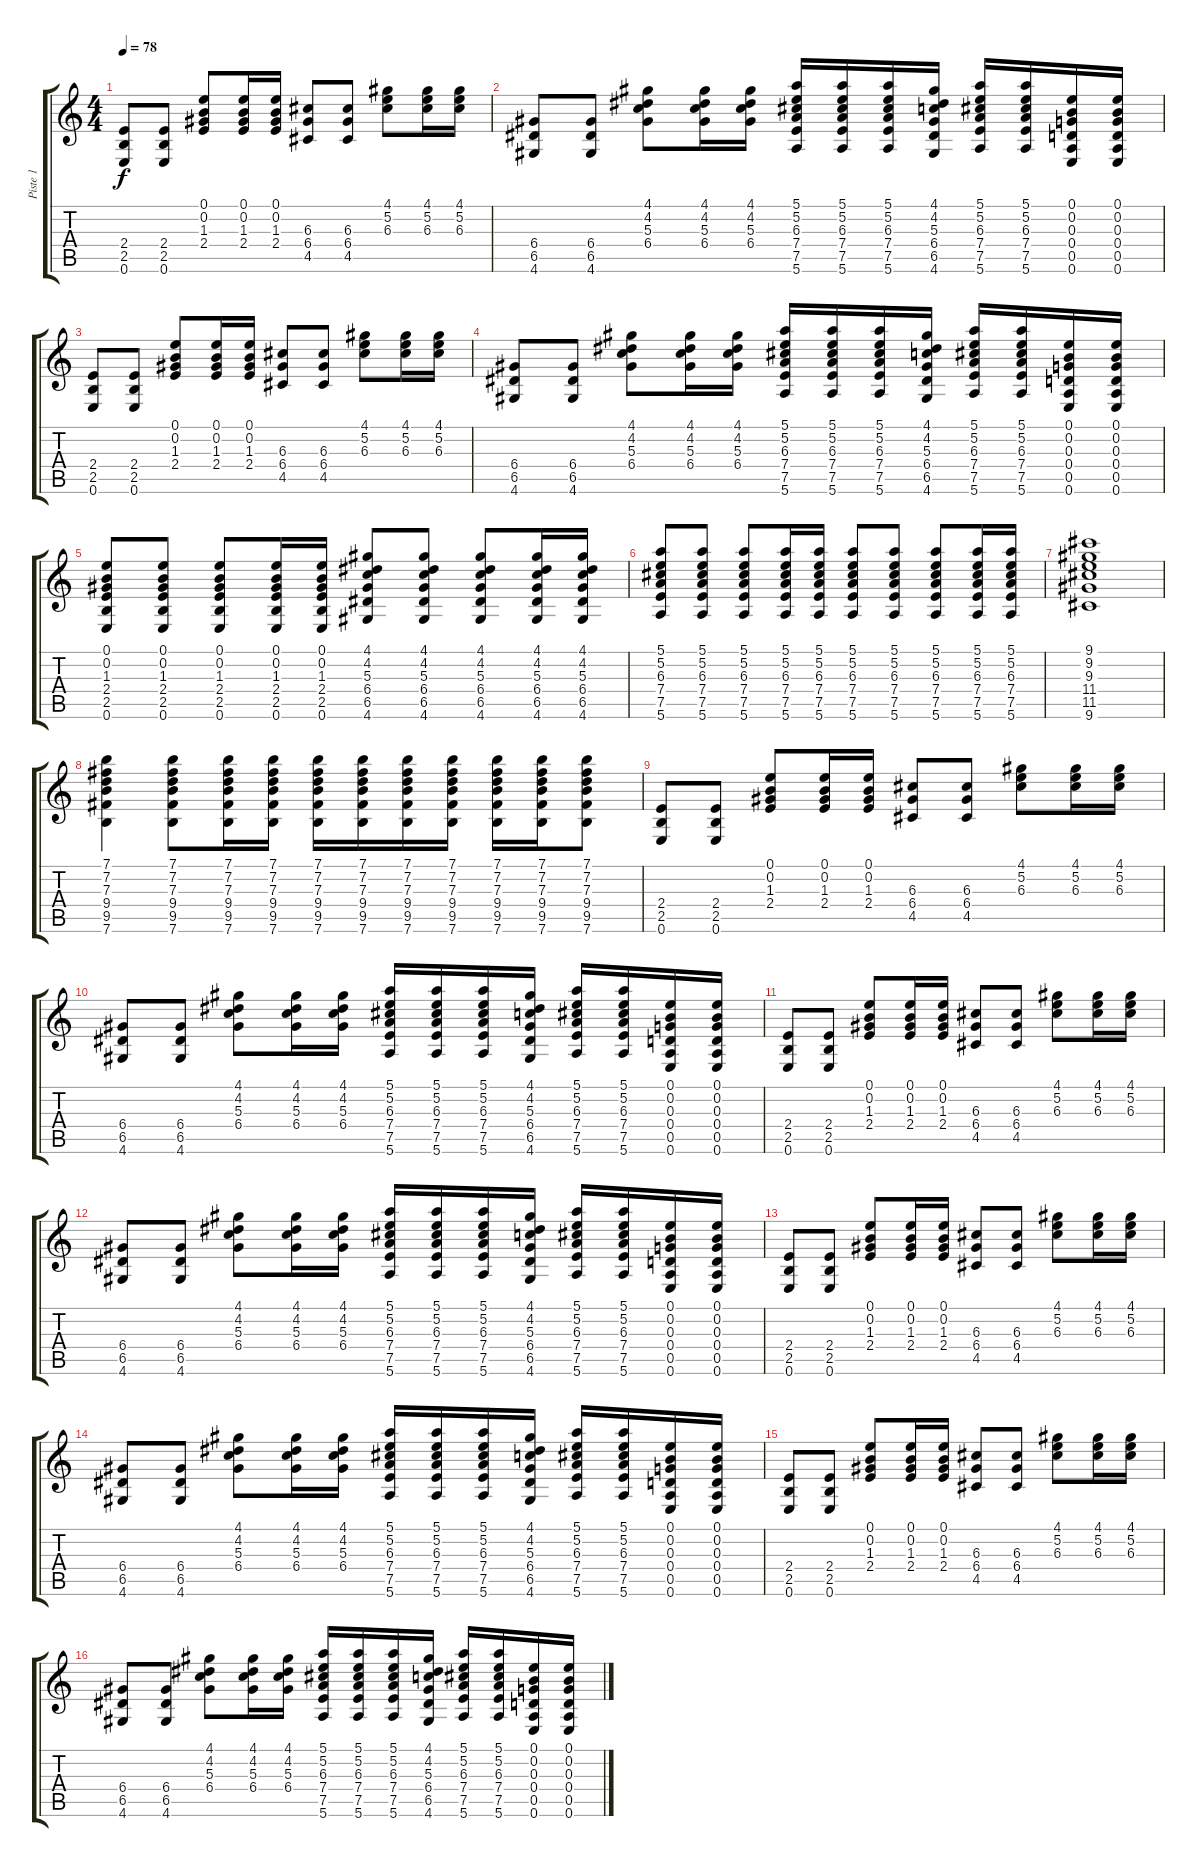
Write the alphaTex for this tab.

\track ("Piste 1" "Piste 1") {instrument electricguitarclean}
\staff {score tabs}
\tuning (E4 B3 G3 D3 A2 E2) {hide}
\ts (4 4)
\tempo 78
\clef g2
\ks c
(2.4 2.5 0.6).8{dy f} (2.4 2.5 0.6).8 (0.1 0.2 1.3 2.4).8 (0.1 0.2 1.3 2.4).16 (0.1 0.2 1.3 2.4).16 (6.3 6.4 4.5).8 (6.3 6.4 4.5).8 (4.1 5.2 6.3).8 (4.1 5.2 6.3).16 (4.1 5.2 6.3).16 |
(6.4 6.5 4.6).8 (6.4 6.5 4.6).8 (4.1 4.2 5.3 6.4).8 (4.1 4.2 5.3 6.4).16 (4.1 4.2 5.3 6.4).16 (5.1 5.2 6.3 7.4 7.5 5.6).16 (5.1 5.2 6.3 7.4 7.5 5.6).16 (5.1 5.2 6.3 7.4 7.5 5.6).16 (4.1 4.2 5.3 6.4 6.5 4.6).16 (5.1 5.2 6.3 7.4 7.5 5.6).16 (5.1 5.2 6.3 7.4 7.5 5.6).16 (0.1 0.2 0.3 0.4 0.5 0.6).16 (0.1 0.2 0.3 0.4 0.5 0.6).16 |
(2.4 2.5 0.6).8 (2.4 2.5 0.6).8 (0.1 0.2 1.3 2.4).8 (0.1 0.2 1.3 2.4).16 (0.1 0.2 1.3 2.4).16 (6.3 6.4 4.5).8 (6.3 6.4 4.5).8 (4.1 5.2 6.3).8 (4.1 5.2 6.3).16 (4.1 5.2 6.3).16 |
(6.4 6.5 4.6).8 (6.4 6.5 4.6).8 (4.1 4.2 5.3 6.4).8 (4.1 4.2 5.3 6.4).16 (4.1 4.2 5.3 6.4).16 (5.1 5.2 6.3 7.4 7.5 5.6).16 (5.1 5.2 6.3 7.4 7.5 5.6).16 (5.1 5.2 6.3 7.4 7.5 5.6).16 (4.1 4.2 5.3 6.4 6.5 4.6).16 (5.1 5.2 6.3 7.4 7.5 5.6).16 (5.1 5.2 6.3 7.4 7.5 5.6).16 (0.1 0.2 0.3 0.4 0.5 0.6).16 (0.1 0.2 0.3 0.4 0.5 0.6).16 |
(0.1 0.2 1.3 2.4 2.5 0.6).8 (0.1 0.2 1.3 2.4 2.5 0.6).8 (0.1 0.2 1.3 2.4 2.5 0.6).8 (0.1 0.2 1.3 2.4 2.5 0.6).16 (0.1 0.2 1.3 2.4 2.5 0.6).16 (4.1 4.2 5.3 6.4 6.5 4.6).8 (4.1 4.2 5.3 6.4 6.5 4.6).8 (4.1 4.2 5.3 6.4 6.5 4.6).8 (4.1 4.2 5.3 6.4 6.5 4.6).16 (4.1 4.2 5.3 6.4 6.5 4.6).16 |
(5.1 5.2 6.3 7.4 7.5 5.6).8 (5.1 5.2 6.3 7.4 7.5 5.6).8 (5.1 5.2 6.3 7.4 7.5 5.6).8 (5.1 5.2 6.3 7.4 7.5 5.6).16 (5.1 5.2 6.3 7.4 7.5 5.6).16 (5.1 5.2 6.3 7.4 7.5 5.6).8 (5.1 5.2 6.3 7.4 7.5 5.6).8 (5.1 5.2 6.3 7.4 7.5 5.6).8 (5.1 5.2 6.3 7.4 7.5 5.6).16 (5.1 5.2 6.3 7.4 7.5 5.6).16 |
(9.1 9.2 9.3 11.4 11.5 9.6).1 |
(7.1 7.2 7.3 9.4 9.5 7.6).4 (7.1 7.2 7.3 9.4 9.5 7.6).8 (7.1 7.2 7.3 9.4 9.5 7.6).16 (7.1 7.2 7.3 9.4 9.5 7.6).16 (7.1 7.2 7.3 9.4 9.5 7.6).16 (7.1 7.2 7.3 9.4 9.5 7.6).16 (7.1 7.2 7.3 9.4 9.5 7.6).16 (7.1 7.2 7.3 9.4 9.5 7.6).16 (7.1 7.2 7.3 9.4 9.5 7.6).16 (7.1 7.2 7.3 9.4 9.5 7.6).16 (7.1 7.2 7.3 9.4 9.5 7.6).8 |
(2.4 2.5 0.6).8 (2.4 2.5 0.6).8 (0.1 0.2 1.3 2.4).8 (0.1 0.2 1.3 2.4).16 (0.1 0.2 1.3 2.4).16 (6.3 6.4 4.5).8 (6.3 6.4 4.5).8 (4.1 5.2 6.3).8 (4.1 5.2 6.3).16 (4.1 5.2 6.3).16 |
(6.4 6.5 4.6).8 (6.4 6.5 4.6).8 (4.1 4.2 5.3 6.4).8 (4.1 4.2 5.3 6.4).16 (4.1 4.2 5.3 6.4).16 (5.1 5.2 6.3 7.4 7.5 5.6).16 (5.1 5.2 6.3 7.4 7.5 5.6).16 (5.1 5.2 6.3 7.4 7.5 5.6).16 (4.1 4.2 5.3 6.4 6.5 4.6).16 (5.1 5.2 6.3 7.4 7.5 5.6).16 (5.1 5.2 6.3 7.4 7.5 5.6).16 (0.1 0.2 0.3 0.4 0.5 0.6).16 (0.1 0.2 0.3 0.4 0.5 0.6).16 |
(2.4 2.5 0.6).8 (2.4 2.5 0.6).8 (0.1 0.2 1.3 2.4).8 (0.1 0.2 1.3 2.4).16 (0.1 0.2 1.3 2.4).16 (6.3 6.4 4.5).8 (6.3 6.4 4.5).8 (4.1 5.2 6.3).8 (4.1 5.2 6.3).16 (4.1 5.2 6.3).16 |
(6.4 6.5 4.6).8 (6.4 6.5 4.6).8 (4.1 4.2 5.3 6.4).8 (4.1 4.2 5.3 6.4).16 (4.1 4.2 5.3 6.4).16 (5.1 5.2 6.3 7.4 7.5 5.6).16 (5.1 5.2 6.3 7.4 7.5 5.6).16 (5.1 5.2 6.3 7.4 7.5 5.6).16 (4.1 4.2 5.3 6.4 6.5 4.6).16 (5.1 5.2 6.3 7.4 7.5 5.6).16 (5.1 5.2 6.3 7.4 7.5 5.6).16 (0.1 0.2 0.3 0.4 0.5 0.6).16 (0.1 0.2 0.3 0.4 0.5 0.6).16 |
(2.4 2.5 0.6).8 (2.4 2.5 0.6).8 (0.1 0.2 1.3 2.4).8 (0.1 0.2 1.3 2.4).16 (0.1 0.2 1.3 2.4).16 (6.3 6.4 4.5).8 (6.3 6.4 4.5).8 (4.1 5.2 6.3).8 (4.1 5.2 6.3).16 (4.1 5.2 6.3).16 |
(6.4 6.5 4.6).8 (6.4 6.5 4.6).8 (4.1 4.2 5.3 6.4).8 (4.1 4.2 5.3 6.4).16 (4.1 4.2 5.3 6.4).16 (5.1 5.2 6.3 7.4 7.5 5.6).16 (5.1 5.2 6.3 7.4 7.5 5.6).16 (5.1 5.2 6.3 7.4 7.5 5.6).16 (4.1 4.2 5.3 6.4 6.5 4.6).16 (5.1 5.2 6.3 7.4 7.5 5.6).16 (5.1 5.2 6.3 7.4 7.5 5.6).16 (0.1 0.2 0.3 0.4 0.5 0.6).16 (0.1 0.2 0.3 0.4 0.5 0.6).16 |
(2.4 2.5 0.6).8 (2.4 2.5 0.6).8 (0.1 0.2 1.3 2.4).8 (0.1 0.2 1.3 2.4).16 (0.1 0.2 1.3 2.4).16 (6.3 6.4 4.5).8 (6.3 6.4 4.5).8 (4.1 5.2 6.3).8 (4.1 5.2 6.3).16 (4.1 5.2 6.3).16 |
(6.4 6.5 4.6).8 (6.4 6.5 4.6).8 (4.1 4.2 5.3 6.4).8 (4.1 4.2 5.3 6.4).16 (4.1 4.2 5.3 6.4).16 (5.1 5.2 6.3 7.4 7.5 5.6).16 (5.1 5.2 6.3 7.4 7.5 5.6).16 (5.1 5.2 6.3 7.4 7.5 5.6).16 (4.1 4.2 5.3 6.4 6.5 4.6).16 (5.1 5.2 6.3 7.4 7.5 5.6).16 (5.1 5.2 6.3 7.4 7.5 5.6).16 (0.1 0.2 0.3 0.4 0.5 0.6).16 (0.1 0.2 0.3 0.4 0.5 0.6).16
